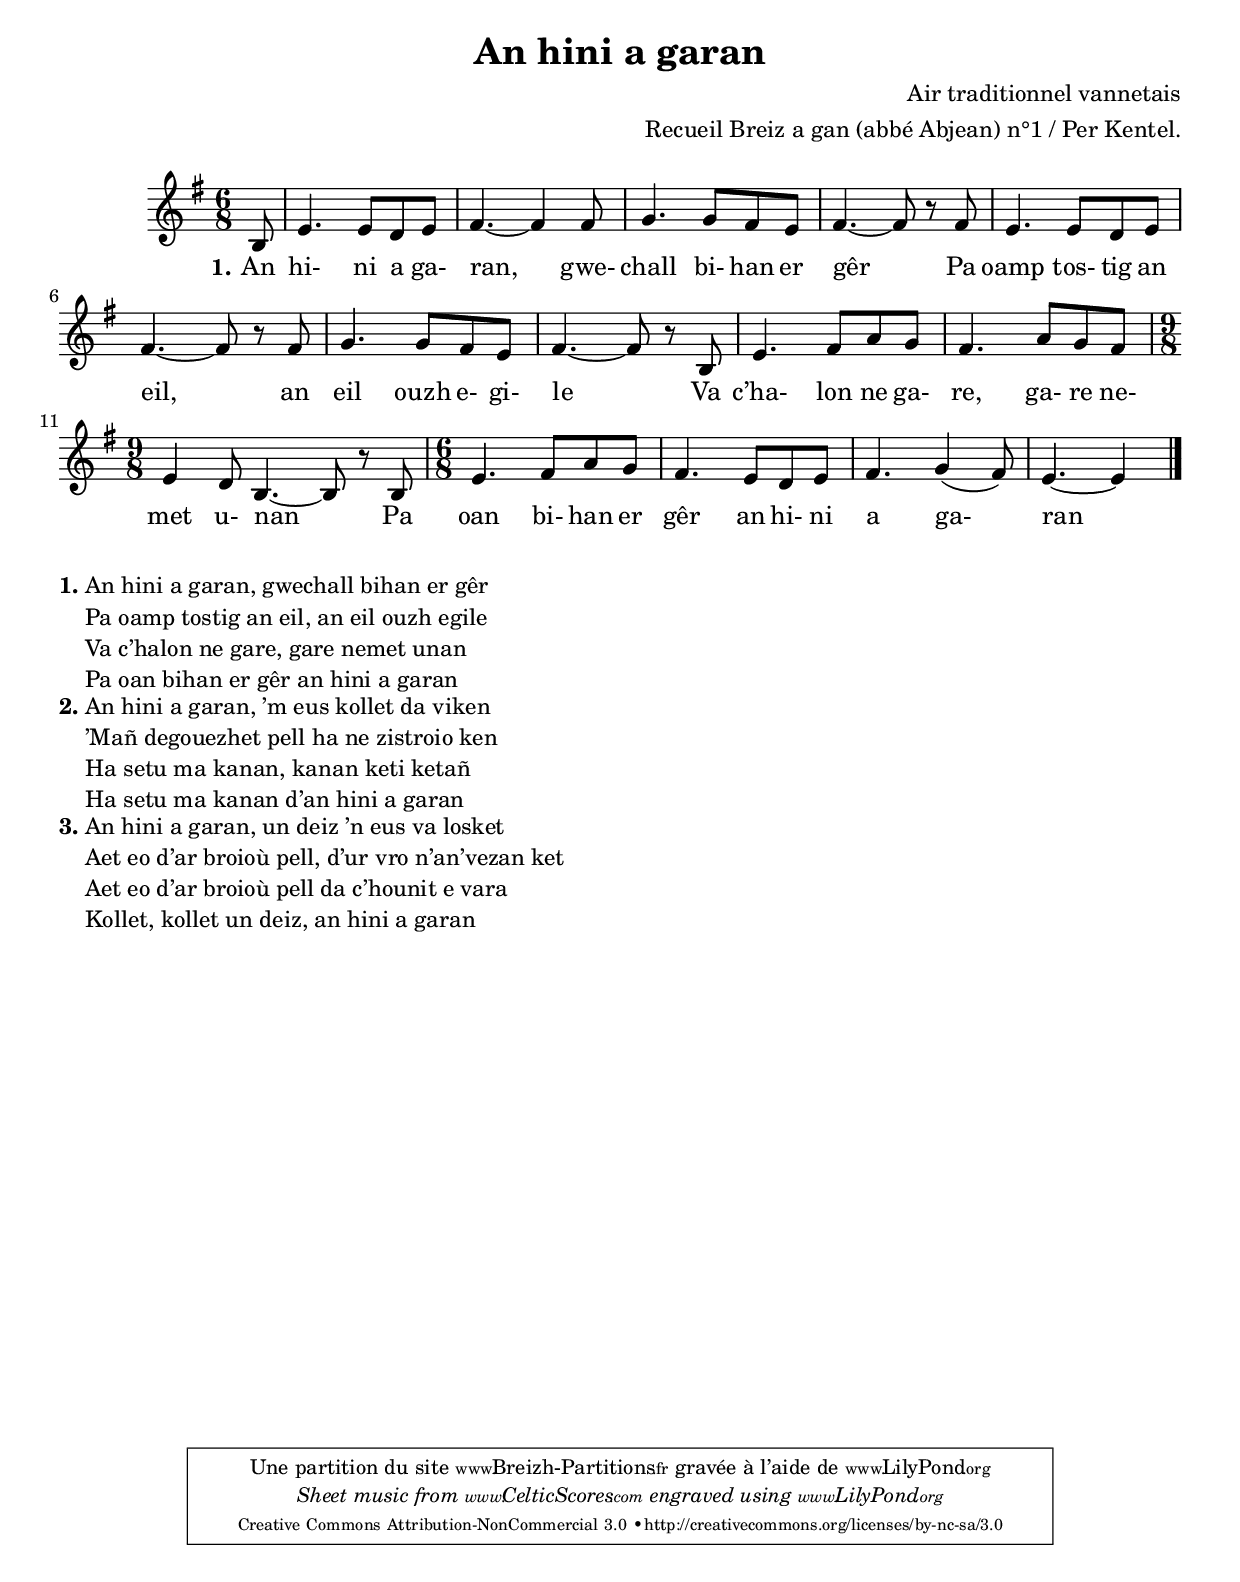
% Transcripted by Breizh Partitions (2012)
% Licence Creative Commons BY-NC-SA

\version "2.12.3"

\paper {
	top-margin = 2 \cm
	bottom-margin = 2 \cm
}

\header {
title = "An hini a garan"
composer = "Air traditionnel vannetais"
arranger = "Recueil Breiz a gan (abbé Abjean) n°1 / Per Kentel."
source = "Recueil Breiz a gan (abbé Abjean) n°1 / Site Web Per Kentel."
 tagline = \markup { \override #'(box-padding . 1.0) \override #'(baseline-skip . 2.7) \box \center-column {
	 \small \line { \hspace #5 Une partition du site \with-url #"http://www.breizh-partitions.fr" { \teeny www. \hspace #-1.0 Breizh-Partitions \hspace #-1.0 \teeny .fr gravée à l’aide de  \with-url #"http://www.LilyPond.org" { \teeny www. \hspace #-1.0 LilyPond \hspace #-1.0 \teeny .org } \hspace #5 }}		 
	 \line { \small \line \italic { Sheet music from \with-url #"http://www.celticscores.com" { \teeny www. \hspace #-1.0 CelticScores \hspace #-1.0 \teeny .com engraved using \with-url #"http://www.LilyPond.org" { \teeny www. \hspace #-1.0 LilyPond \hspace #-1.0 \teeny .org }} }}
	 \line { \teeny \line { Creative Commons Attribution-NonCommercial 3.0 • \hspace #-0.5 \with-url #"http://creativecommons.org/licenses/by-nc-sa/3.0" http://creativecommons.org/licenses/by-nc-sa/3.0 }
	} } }
}


melodie = {
    \time 6/8 
    \clef "G"
    \key e \minor
    \set Staff.midiInstrument = "violin"
	\tempo 4. = 80
	\once \override Score.MetronomeMark #'transparent = ##t

	\transpose a a'{
	
	\partial 8 b,8
	|
	e4. e8 d e 
	|
	fis4.~fis4 fis8
	|
	g4. g8 fis e
	|
	fis4.~fis8 r8 fis8
	
	|
	e4. e8 d e 
	|
	fis4.~fis8 r8 fis8
	|
	g4. g8 fis e
	|
	fis4.~fis8 r8 b,8
	|
	
	e4. fis8 a g
	|
	fis4. a8 g fis
	|
	\time 9/8
	e4 d8 b,4.~b,8 r8 b,8
	|
	\time 6/8
	e4. fis8 a g
	|
	fis4. e8 d e
	|
	fis4. g4 (fis8)
	|
	
	
	\partial 8*5 e4.~e4
	
	
	\bar "|."
	
}
}



texte = \lyricmode {
	\set stanza = #"1." An hi- ni a ga- ran, gwe- chall bi- han er gêr
	Pa oamp tos- tig an eil, an eil ouzh e- gi- le
		
		Va c’ha- lon ne ga- re, ga- re ne- met u- nan
		
		Pa oan bi- han er gêr an hi- ni a ga- ran
}

\score{
	<<
		\new Voice = "un" { \melodie }
		\new Lyrics \lyricsto "un" \texte
	>>
	\layout { }
	\midi  { }
}



\markup { "" }

\markup{
	\bold "1."
	\wordwrap-string #"
		An hini a garan, gwechall bihan er gêr
		
		Pa oamp tostig an eil, an eil ouzh egile
		
		Va c’halon ne gare, gare nemet unan
		
		Pa oan bihan er gêr an hini a garan"	
}


\markup{
	\bold "2."
	\wordwrap-string #"
		An hini a garan, ’m eus kollet da viken
		
		’Mañ degouezhet pell ha ne zistroio ken
		
		Ha setu ma kanan, kanan keti ketañ
		
		Ha setu ma kanan d’an hini a garan"
}



\markup{
	\bold "3."
	\wordwrap-string #"
		An hini a garan, un deiz ’n eus va losket
		
		Aet eo d’ar broioù pell, d’ur vro n’an’vezan ket
		
		Aet eo d’ar broioù pell da c’hounit e vara
		
		Kollet, kollet un deiz, an hini a garan"
}


